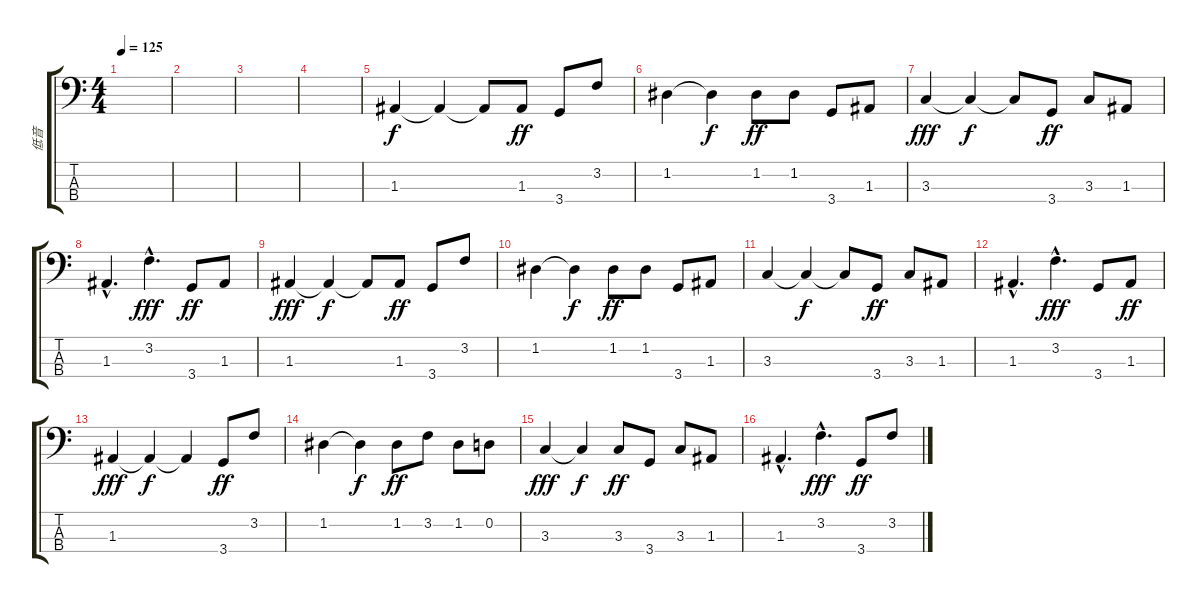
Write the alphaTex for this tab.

\track ("低音" "低音") {instrument electricbassfinger}
\staff {score tabs}
\tuning (G2 D2 A1 E1) {hide}
\ts (4 4)
\tempo 125
\clef f4
\ks c
|
|
|
|
1.3.4 1.3{t}.4{dy f} 1.3{t}.8 1.3.8{dy ff} 3.4.8 3.2.8 |
1.2.4 1.2{t}.4{dy f} 1.2.8{dy ff} 1.2.8 3.4.8 1.3.8 |
3.3.4{dy fff} 3.3{t}.4{dy f} 3.3{t}.8 3.4.8{dy ff} 3.3.8 1.3.8 |
1.3{hac}.4{d} 3.2{hac}.4{d dy fff} 3.4.8{dy ff} 1.3.8 |
1.3.4{dy fff} 1.3{t}.4{dy f} 1.3{t}.8 1.3.8{dy ff} 3.4.8 3.2.8 |
1.2.4 1.2{t}.4{dy f} 1.2.8{dy ff} 1.2.8 3.4.8 1.3.8 |
3.3.4 3.3{t}.4{dy f} 3.3{t}.8 3.4.8{dy ff} 3.3.8 1.3.8 |
1.3{hac}.4{d} 3.2{hac}.4{d dy fff} 3.4.8 1.3.8{dy ff} |
1.3.4{dy fff} 1.3{t}.4{dy f} 1.3{t}.4 3.4.8{dy ff} 3.2.8 |
1.2.4 1.2{t}.4{dy f} 1.2.8{dy ff} 3.2.8 1.2.8 0.2.8 |
3.3.4{dy fff} 3.3{t}.4{dy f} 3.3.8{dy ff} 3.4.8 3.3.8 1.3.8 |
1.3{hac}.4{d} 3.2{hac}.4{d dy fff} 3.4.8{dy ff} 3.2.8
